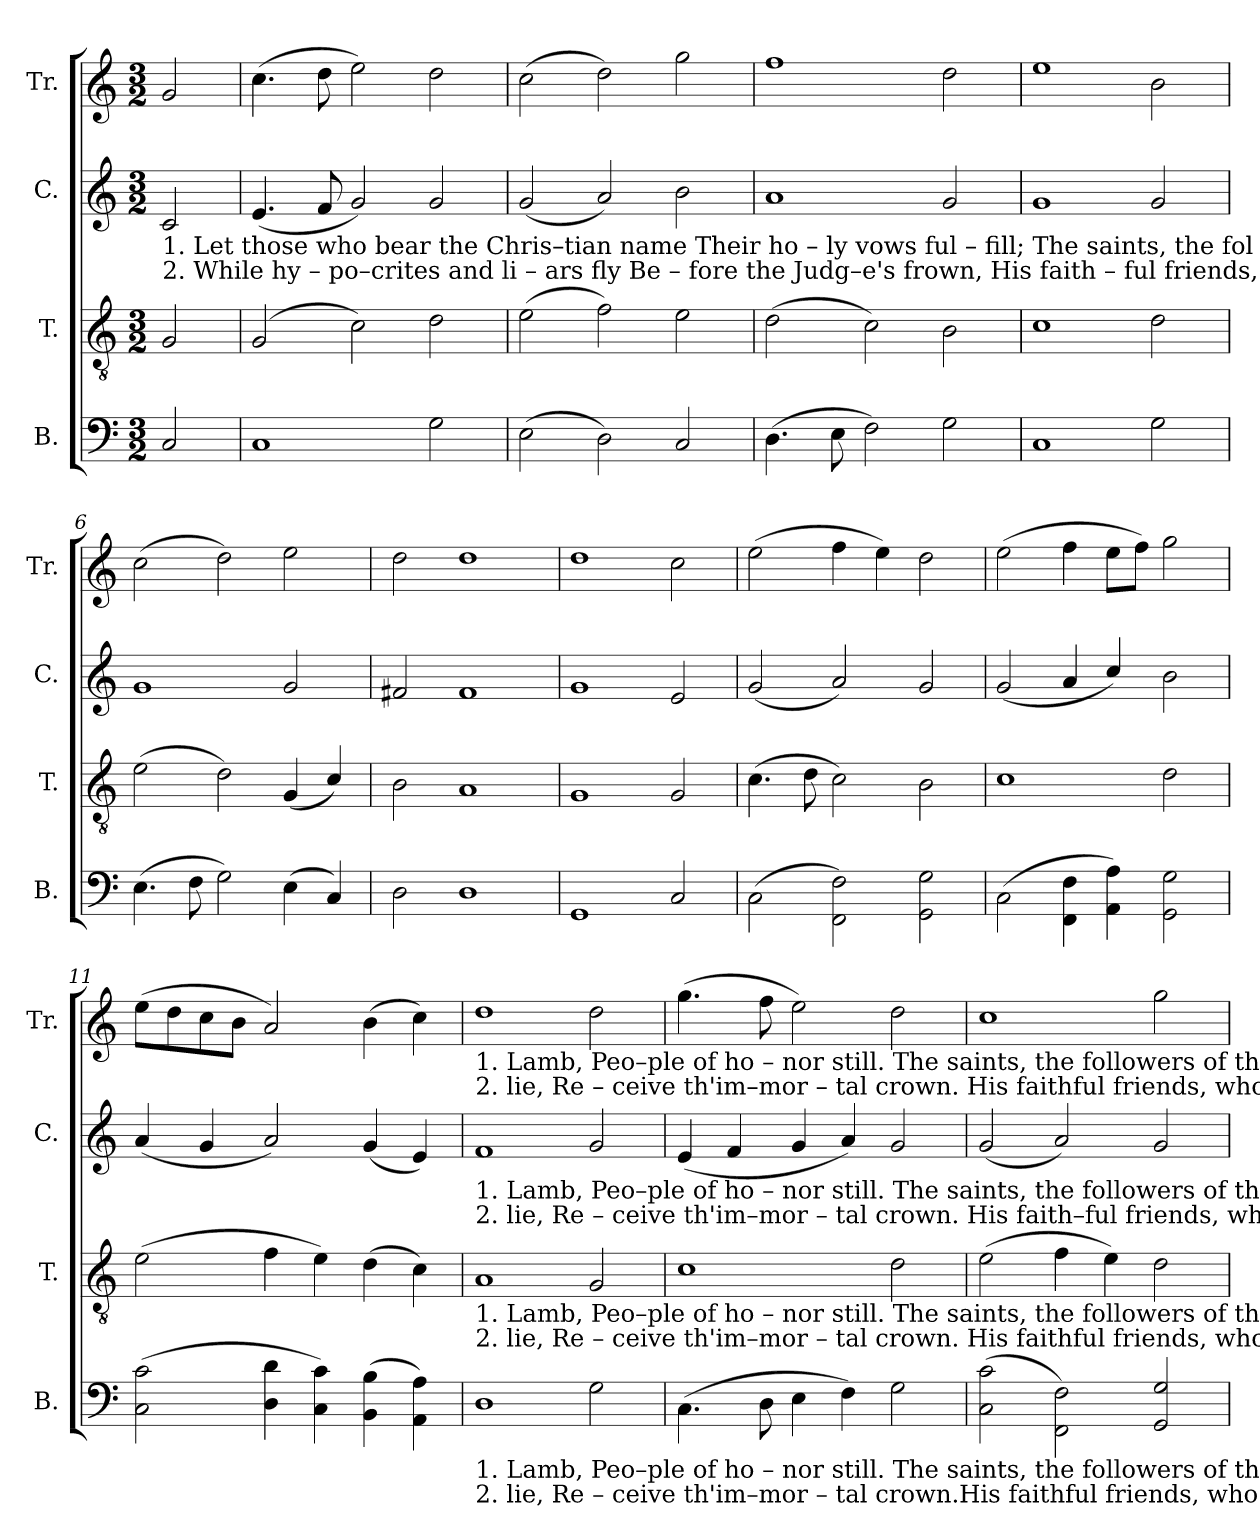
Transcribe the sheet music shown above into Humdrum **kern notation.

**kern	**kern	**kern	**kern
*part4	*part3	*part2	*part1
*staff4	*staff3	*staff2	*staff1
*I"B.	*I"T.	*I"C.	*I"Tr.
*I'B.	*I'T.	*I'C.	*I'Tr.
*clefF4	*clefGv2	*clefG2	*clefG2
*k[]	*k[]	*k[]	*k[]
*M3/2	*M3/2	*M3/2	*M3/2
*MM120	*MM120	*MM120	*MM120
=1	=1	=1	=1
!	!	!LO:TX:b:t=1. Let  those  who  bear  the  Chris–tian name Their  ho    –   ly  vows  ful – fill;  The  saints,     the    fol  –   lowers   of                           the	!
!	!	!LO:TX:b:t=2. While  hy – po–crites and  li    –    ars    fly     Be  –  fore      the Judg–e's  frown, His  faith  –   ful    friends,   who  fear                         a	!
2C/	2G/	2c/	2g/
=2	=2	=2	=2
1C	(2G/	(4.e/	(4.cc\
.	.	8f/	8dd\
.	2c\)	2g/)	2ee\)
2G\	2d\	2g/	2dd\
=3	=3	=3	=3
(2E\	(2e\	(2g/	(2cc\
2D\)	2f\)	2a/)	2dd\)
2C/	2e\	2b\	2gg\
=4	=4	=4	=4
(4.D\	(2d\	1a	1ff
8E\	.	.	.
2F\)	2c\)	.	.
2G\	2B\	2g/	2dd\
=5	=5	=5	=5
1C	1c	1g	1ee
2G\	2d\	2g/	2b\
=6	=6	=6	=6
(4.E\	(2e\	1g	(2cc\
8F\	.	.	.
2G\)	2d\)	.	2dd\)
(4E\	(4G/	2g/	2ee\
4C/)	4c/)	.	.
=7	=7	=7	=7
2D\	2B\	2f#X/	2dd\
1D	1A	1f#	1dd
=8	=8	=8	=8
1GG	1G	1g	1dd
2C/	2G/	2e/	2cc\
=9	=9	=9	=9
(2C\	(4.c\	(2g/	(2ee\
.	8d\	.	.
2FF\ 2F\)	2c\)	2a/)	4ff\
.	.	.	4ee\)
2GG\ 2G\	2B\	2g/	2dd\
=10	=10	=10	=10
(2C\	1c	(2g/	(2ee\
4FF\ 4F\	.	4a/	4ff\
4AA\ 4A\)	.	4cc/)	8ee\L
.	.	.	8ff\J)
2GG\ 2G\	2d\	2b\	2gg\
=11	=11	=11	=11
(2C\ 2c\	(2e\	(4a/	(8ee\L
.	.	.	8dd\
.	.	4g/	8cc\
.	.	.	8b\J
4D\ 4d\	4f\	2a/)	2a/)
4C\ 4c\)	4e\)	.	.
(4BB\ 4B\	(4d\	(4g/	(4b\
4AA\ 4A\)	4c\)	4e/)	4cc\)
!!LO:LB:g=z
=12	=12	=12	=12
!	!	!	!LO:TX:b:t=1. Lamb,  Peo–ple        of    ho   –   nor         still.                                                                                           The  saints, the followers of the Lamb, Peo–
!	!	!	!LO:TX:b:t=2. lie,   Re – ceive     th'im–mor –   tal         crown.                                                                                       His  faithful   friends,  who  fear  a  lie, Re –
!	!	!LO:TX:b:t=1. Lamb,  Peo–ple       of    ho    –   nor        still.                                                        The saints, the followers of the Lamb,  Peo – ple  of  ho  – nor	!
!	!	!LO:TX:b:t=2. lie,  Re – ceive       th'im–mor –  tal       crown.                                                      His  faith–ful  friends, who fear  a  lie, Re–ceive th'im-mor-tal	!
!	!LO:TX:b:t=1. Lamb,  Peo–ple         of    ho     –   nor        still.                      The saints, the followers of the Lamb, Peo–ple    of  ho – nor   still,              Peo –	!	!
!	!LO:TX:b:t=2. lie,  Re  –   ceive        th'im–mor –  tal      crown.                     His  faithful  friends,  who  fear a lie,  Re–ceive th'immortal  crown,           Re–	!	!
!LO:TX:b:t=1. Lamb,  Peo–ple       of     ho     –   nor       still. The saints, the followers of the Lamb, People of honor still,                Peo – ple  of  ho  –   nor	!	!	!
!LO:TX:b:t=2. lie,  Re – ceive          th'im–mor –  tal crown.His faithful friends, who fear a lie, Receive th'immortal crown,           Re–ceive th'im–mor–tal	!	!	!
1D	1A	1f	1dd
2G\	2G/	2g/	2dd\
=13	=13	=13	=13
(4.C\	1c	(4e/	(4.gg\
.	.	4f/	.
8D\	.	.	8ff\
4E\	.	4g/	2ee\)
4F\)	.	4a/)	.
2G\	2d\	2g/	2dd\
=14	=14	=14	=14
(2C\ 2c\	(2e\	(2g/	1cc
2FF\ 2F\)	4f\	2a/)	.
.	4e\)	.	.
2GG/ 2G/	2d\	2g/	2gg\
=	=	=	=
*-	*-	*-	*-
